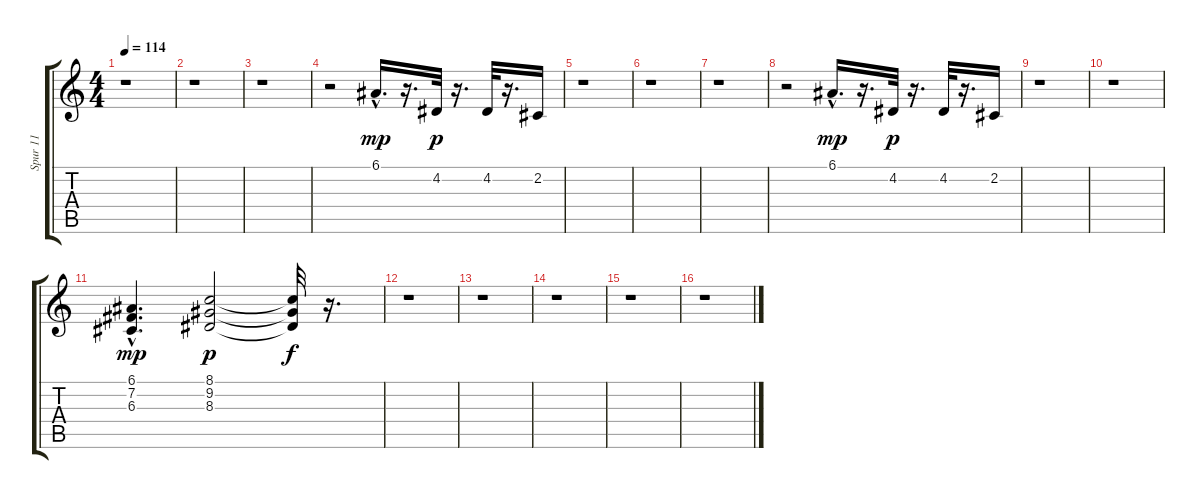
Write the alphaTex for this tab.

\track ("Spur 11" "Spur 11") {instrument frenchhorn}
\staff {score tabs}
\tuning (E4 B3 G3 D3 A2 E2) {hide}
\ts (4 4)
\tempo 114
\clef g2
\ks c
r.1{dy p} |
r.1 |
r.1 |
r.2 6.1{hac}.16{d dy mp} r.16{d} 4.2.32{dy p} r.16{d} 4.2.32 r.16{d} 2.2.16 |
r.1 |
r.1 |
r.1 |
r.2 6.1{hac}.16{d dy mp} r.16{d} 4.2.32{dy p} r.16{d} 4.2.32 r.16{d} 2.2.16 |
r.1 |
r.1 |
(6.1{hac} 7.2{hac} 6.3).4{d dy mp} (8.1 9.2 8.3).2{dy p} (8.1{t} 9.2{t} 8.3{t}).32{dy f} r.16{d} |
r.1 |
r.1 |
r.1 |
r.1 |
r.1
